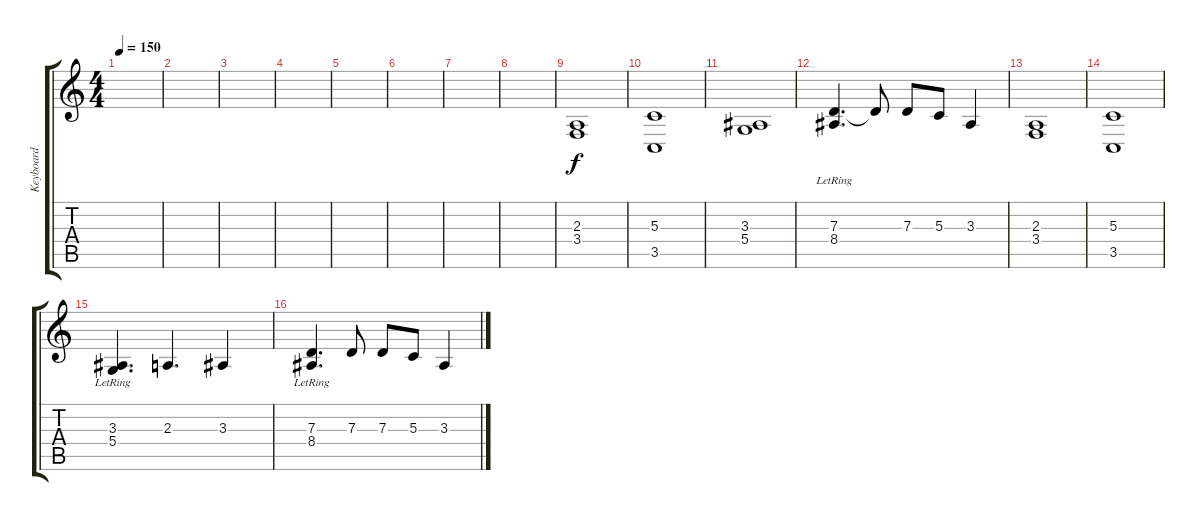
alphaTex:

\track ("Keyboard" "Keyboard") {instrument lead2sawtooth}
\staff {score tabs}
\tuning (E4 B3 G3 D3 A2 E2) {hide}
\ts (4 4)
\tempo 150
\clef g2
\ks c
|
|
|
|
|
|
|
|
(2.3 3.4).1{instrument brightacousticpiano} |
(5.3 3.5).1 |
(3.3 5.4).1 |
(7.3 8.4{lr}).4{d} 7.3{t}.8 7.3.8 5.3.8 3.3.4 |
(2.3 3.4).1 |
(5.3 3.5).1 |
(3.3 5.4{lr}).4{d} 2.3.4{d} 3.3.4 |
(7.3 8.4{lr}).4{d} 7.3.8 7.3.8 5.3.8 3.3.4
